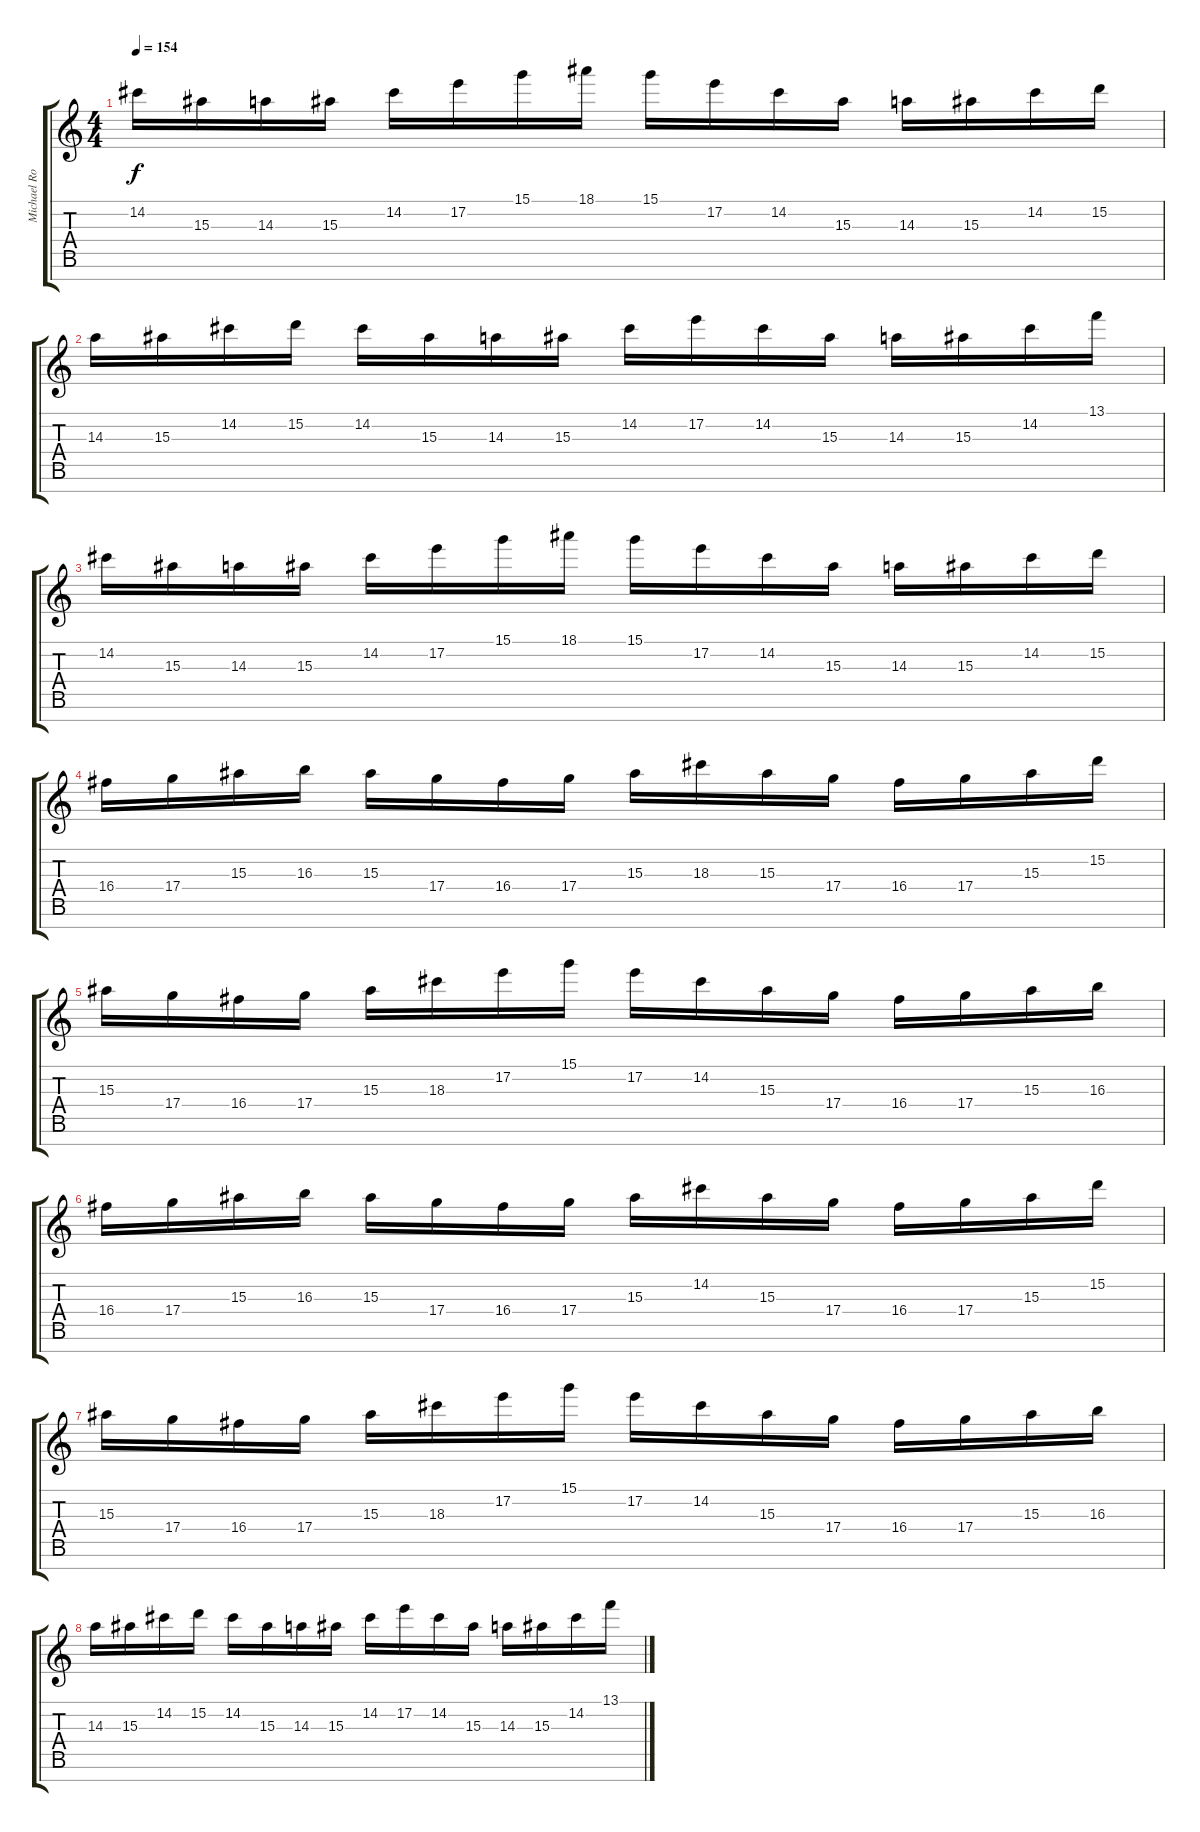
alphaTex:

\track ("Michael Romeo solo" "Michael Ro") {instrument distortionguitar}
\staff {score tabs}
\tuning (E4 B3 G3 D3 A2 E2 B1) {hide}
\ts (4 4)
\tempo 154
\clef g2
\ks c
14.2.16{dy f} 15.3.16 14.3.16 15.3.16 14.2.16 17.2.16 15.1.16 18.1.16 15.1.16 17.2.16 14.2.16 15.3.16 14.3.16 15.3.16 14.2.16 15.2.16 |
14.3.16 15.3.16 14.2.16 15.2.16 14.2.16 15.3.16 14.3.16 15.3.16 14.2.16 17.2.16 14.2.16 15.3.16 14.3.16 15.3.16 14.2.16 13.1.16 |
14.2.16 15.3.16 14.3.16 15.3.16 14.2.16 17.2.16 15.1.16 18.1.16 15.1.16 17.2.16 14.2.16 15.3.16 14.3.16 15.3.16 14.2.16 15.2.16 |
16.4.16 17.4.16 15.3.16 16.3.16 15.3.16 17.4.16 16.4.16 17.4.16 15.3.16 18.3.16 15.3.16 17.4.16 16.4.16 17.4.16 15.3.16 15.2.16 |
15.3.16 17.4.16 16.4.16 17.4.16 15.3.16 18.3.16 17.2.16 15.1.16 17.2.16 14.2.16 15.3.16 17.4.16 16.4.16 17.4.16 15.3.16 16.3.16 |
16.4.16 17.4.16 15.3.16 16.3.16 15.3.16 17.4.16 16.4.16 17.4.16 15.3.16 14.2.16 15.3.16 17.4.16 16.4.16 17.4.16 15.3.16 15.2.16 |
15.3.16 17.4.16 16.4.16 17.4.16 15.3.16 18.3.16 17.2.16 15.1.16 17.2.16 14.2.16 15.3.16 17.4.16 16.4.16 17.4.16 15.3.16 16.3.16 |
14.3.16 15.3.16 14.2.16 15.2.16 14.2.16 15.3.16 14.3.16 15.3.16 14.2.16 17.2.16 14.2.16 15.3.16 14.3.16 15.3.16 14.2.16 13.1.16
